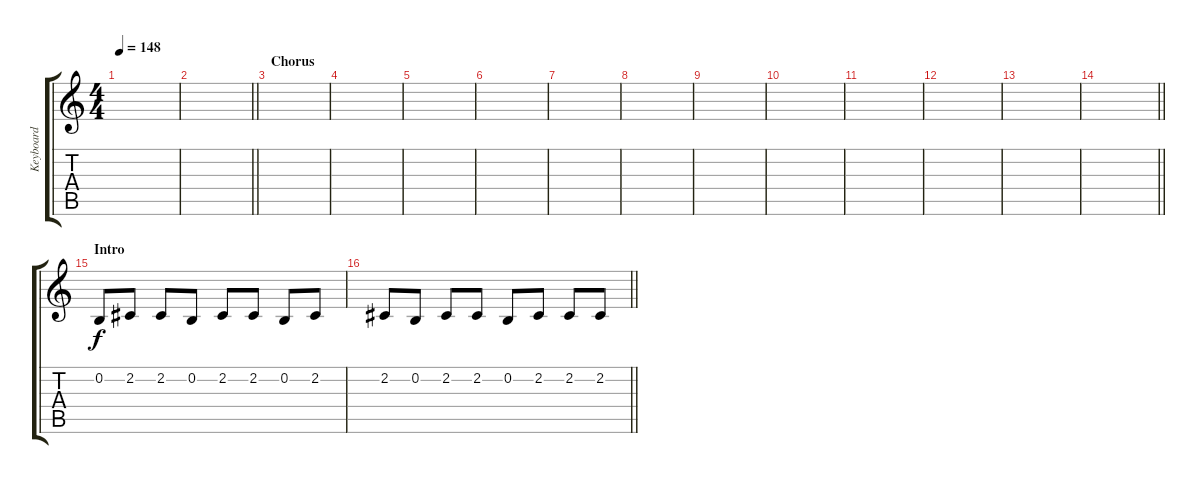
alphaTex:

\track ("Keyboard" "Keyboard") {instrument lead2sawtooth}
\staff {score tabs}
\tuning (E4 B3 G3 D3 A2 E2) {hide}
\ts (4 4)
\tempo 148
\clef g2
\ks c
|
\barLineRight lightlight
|
\section ("" "Chorus")
|
|
|
|
|
|
|
|
|
|
|
\barLineRight lightlight
|
\section ("" "Intro")
0.2.8 2.2.8 2.2.8 0.2.8 2.2.8 2.2.8 0.2.8 2.2.8 |
\barLineRight lightlight
2.2.8 0.2.8 2.2.8 2.2.8 0.2.8 2.2.8 2.2.8 2.2.8
